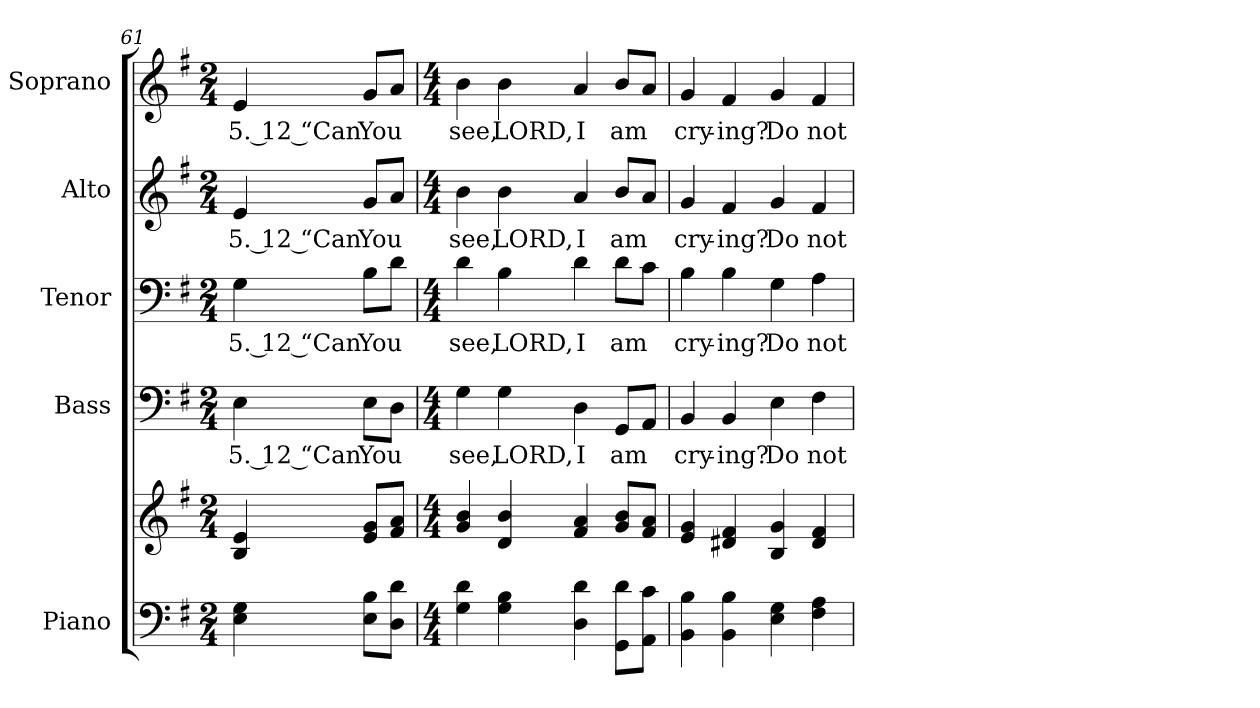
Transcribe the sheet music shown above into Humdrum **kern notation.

**kern	**kern	**kern	**text	**kern	**text	**kern	**text	**kern	**text
*part5	*part5	*part4	*part4	*part3	*part3	*part2	*part2	*part1	*part1
*staff6	*staff5	*staff4	*staff4	*staff3	*staff3	*staff2	*staff2	*staff1	*staff1
*I"Piano	*	*I"Bass	*	*I"Tenor	*	*I"Alto	*	*I"Soprano	*
*I'Pno.	*	*I'B.	*	*I'T.	*	*I'A.	*	*I'S.	*
!!LO:PB:g=z
*clefF4	*clefG2	*clefF4	*	*clefF4	*	*clefG2	*	*clefG2	*
*k[f#]	*k[f#]	*k[f#]	*	*k[f#]	*	*k[f#]	*	*k[f#]	*
*G:	*G:	*G:	*	*G:	*	*G:	*	*G:	*
*M2/4	*M2/4	*M2/4	*	*M2/4	*	*M2/4	*	*M2/4	*
=61	=61	=61	=61	=61	=61	=61	=61	=61	=61
!	!	!	!LO:LY:b:color=#000000	!	!	!	!	!	!
!	!	!	!	!	!LO:LY:b:color=#000000	!	!	!	!
!	!	!	!	!	!	!	!LO:LY:b:color=#000000	!	!
!	!	!	!	!	!	!	!	!	!LO:LY:b:color=#000000
4Ei\ 4Gi	4Bi/ 4ei	4Ei\	5. 12 “Can	4Gi\	5. 12 “Can	4ei/	5. 12 “Can	4ei/	5. 12 “Can
!	!	!	!LO:LY:b:color=#000000	!	!	!	!	!	!
!	!	!	!	!	!LO:LY:b:color=#000000	!	!	!	!
!	!	!	!	!	!	!	!LO:LY:b:color=#000000	!	!
!	!	!	!	!	!	!	!	!	!LO:LY:b:color=#000000
8Ei\ 8BiL	8ei/ 8giL	8Ei\L	You	8Bi\L	You	8gi/L	You	8gi/L	You
8Di\ 8diJ	8f#i/ 8aiJ	8Di\J	.	8di\J	.	8ai/J	.	8ai/J	.
=62	=62	=62	=62	=62	=62	=62	=62	=62	=62
*M4/4	*M4/4	*M4/4	*	*M4/4	*	*M4/4	*	*M4/4	*
!	!	!	!LO:LY:b:color=#000000	!	!	!	!	!	!
!	!	!	!	!	!LO:LY:b:color=#000000	!	!	!	!
!	!	!	!	!	!	!	!LO:LY:b:color=#000000	!	!
!	!	!	!	!	!	!	!	!	!LO:LY:b:color=#000000
4Gi\ 4di	4gi/ 4bi	4Gi\	see,	4di\	see,	4bi\	see,	4bi\	see,
!	!	!	!LO:LY:b:color=#000000	!	!	!	!	!	!
!	!	!	!	!	!LO:LY:b:color=#000000	!	!	!	!
!	!	!	!	!	!	!	!LO:LY:b:color=#000000	!	!
!	!	!	!	!	!	!	!	!	!LO:LY:b:color=#000000
4Gi\ 4Bi	4di/ 4bi	4Gi\	LORD,	4Bi\	LORD,	4bi\	LORD,	4bi\	LORD,
!	!	!	!LO:LY:b:color=#000000	!	!	!	!	!	!
!	!	!	!	!	!LO:LY:b:color=#000000	!	!	!	!
!	!	!	!	!	!	!	!LO:LY:b:color=#000000	!	!
!	!	!	!	!	!	!	!	!	!LO:LY:b:color=#000000
4Di\ 4di	4f#i/ 4ai	4Di\	I	4di\	I	4ai/	I	4ai/	I
!	!	!	!LO:LY:b:color=#000000	!	!	!	!	!	!
!	!	!	!	!	!LO:LY:b:color=#000000	!	!	!	!
!	!	!	!	!	!	!	!LO:LY:b:color=#000000	!	!
!	!	!	!	!	!	!	!	!	!LO:LY:b:color=#000000
8GGi\ 8diL	8gi/ 8biL	8GGi/L	am	8di\L	am	8bi/L	am	8bi/L	am
8AAi\ 8ciJ	8f#i/ 8aiJ	8AAi/J	.	8ci\J	.	8ai/J	.	8ai/J	.
=63	=63	=63	=63	=63	=63	=63	=63	=63	=63
!	!	!	!LO:LY:b:color=#000000	!	!	!	!	!	!
!	!	!	!	!	!LO:LY:b:color=#000000	!	!	!	!
!	!	!	!	!	!	!	!LO:LY:b:color=#000000	!	!
!	!	!	!	!	!	!	!	!	!LO:LY:b:color=#000000
4BBi\ 4Bi	4ei/ 4gi	4BBi/	cry-	4Bi\	cry-	4gi/	cry-	4gi/	cry-
!	!	!	!LO:LY:b:color=#000000	!	!	!	!	!	!
!	!	!	!	!	!LO:LY:b:color=#000000	!	!	!	!
!	!	!	!	!	!	!	!LO:LY:b:color=#000000	!	!
!	!	!	!	!	!	!	!	!	!LO:LY:b:color=#000000
4BBi\ 4Bi	4d#Xi/ 4f#i	4BBi/	-ing?	4Bi\	-ing?	4f#i/	-ing?	4f#i/	-ing?
!	!	!	!LO:LY:b:color=#000000	!	!	!	!	!	!
!	!	!	!	!	!LO:LY:b:color=#000000	!	!	!	!
!	!	!	!	!	!	!	!LO:LY:b:color=#000000	!	!
!	!	!	!	!	!	!	!	!	!LO:LY:b:color=#000000
4Ei\ 4Gi	4Bi/ 4gi	4Ei\	Do	4Gi\	Do	4gi/	Do	4gi/	Do
!	!	!	!LO:LY:b:color=#000000	!	!	!	!	!	!
!	!	!	!	!	!LO:LY:b:color=#000000	!	!	!	!
!	!	!	!	!	!	!	!LO:LY:b:color=#000000	!	!
!	!	!	!	!	!	!	!	!	!LO:LY:b:color=#000000
4F#i\ 4Ai	4d#i/ 4f#i	4F#i\	not	4Ai\	not	4f#i/	not	4f#i/	not
=	=	=	=	=	=	=	=	=	=
*-	*-	*-	*-	*-	*-	*-	*-	*-	*-
